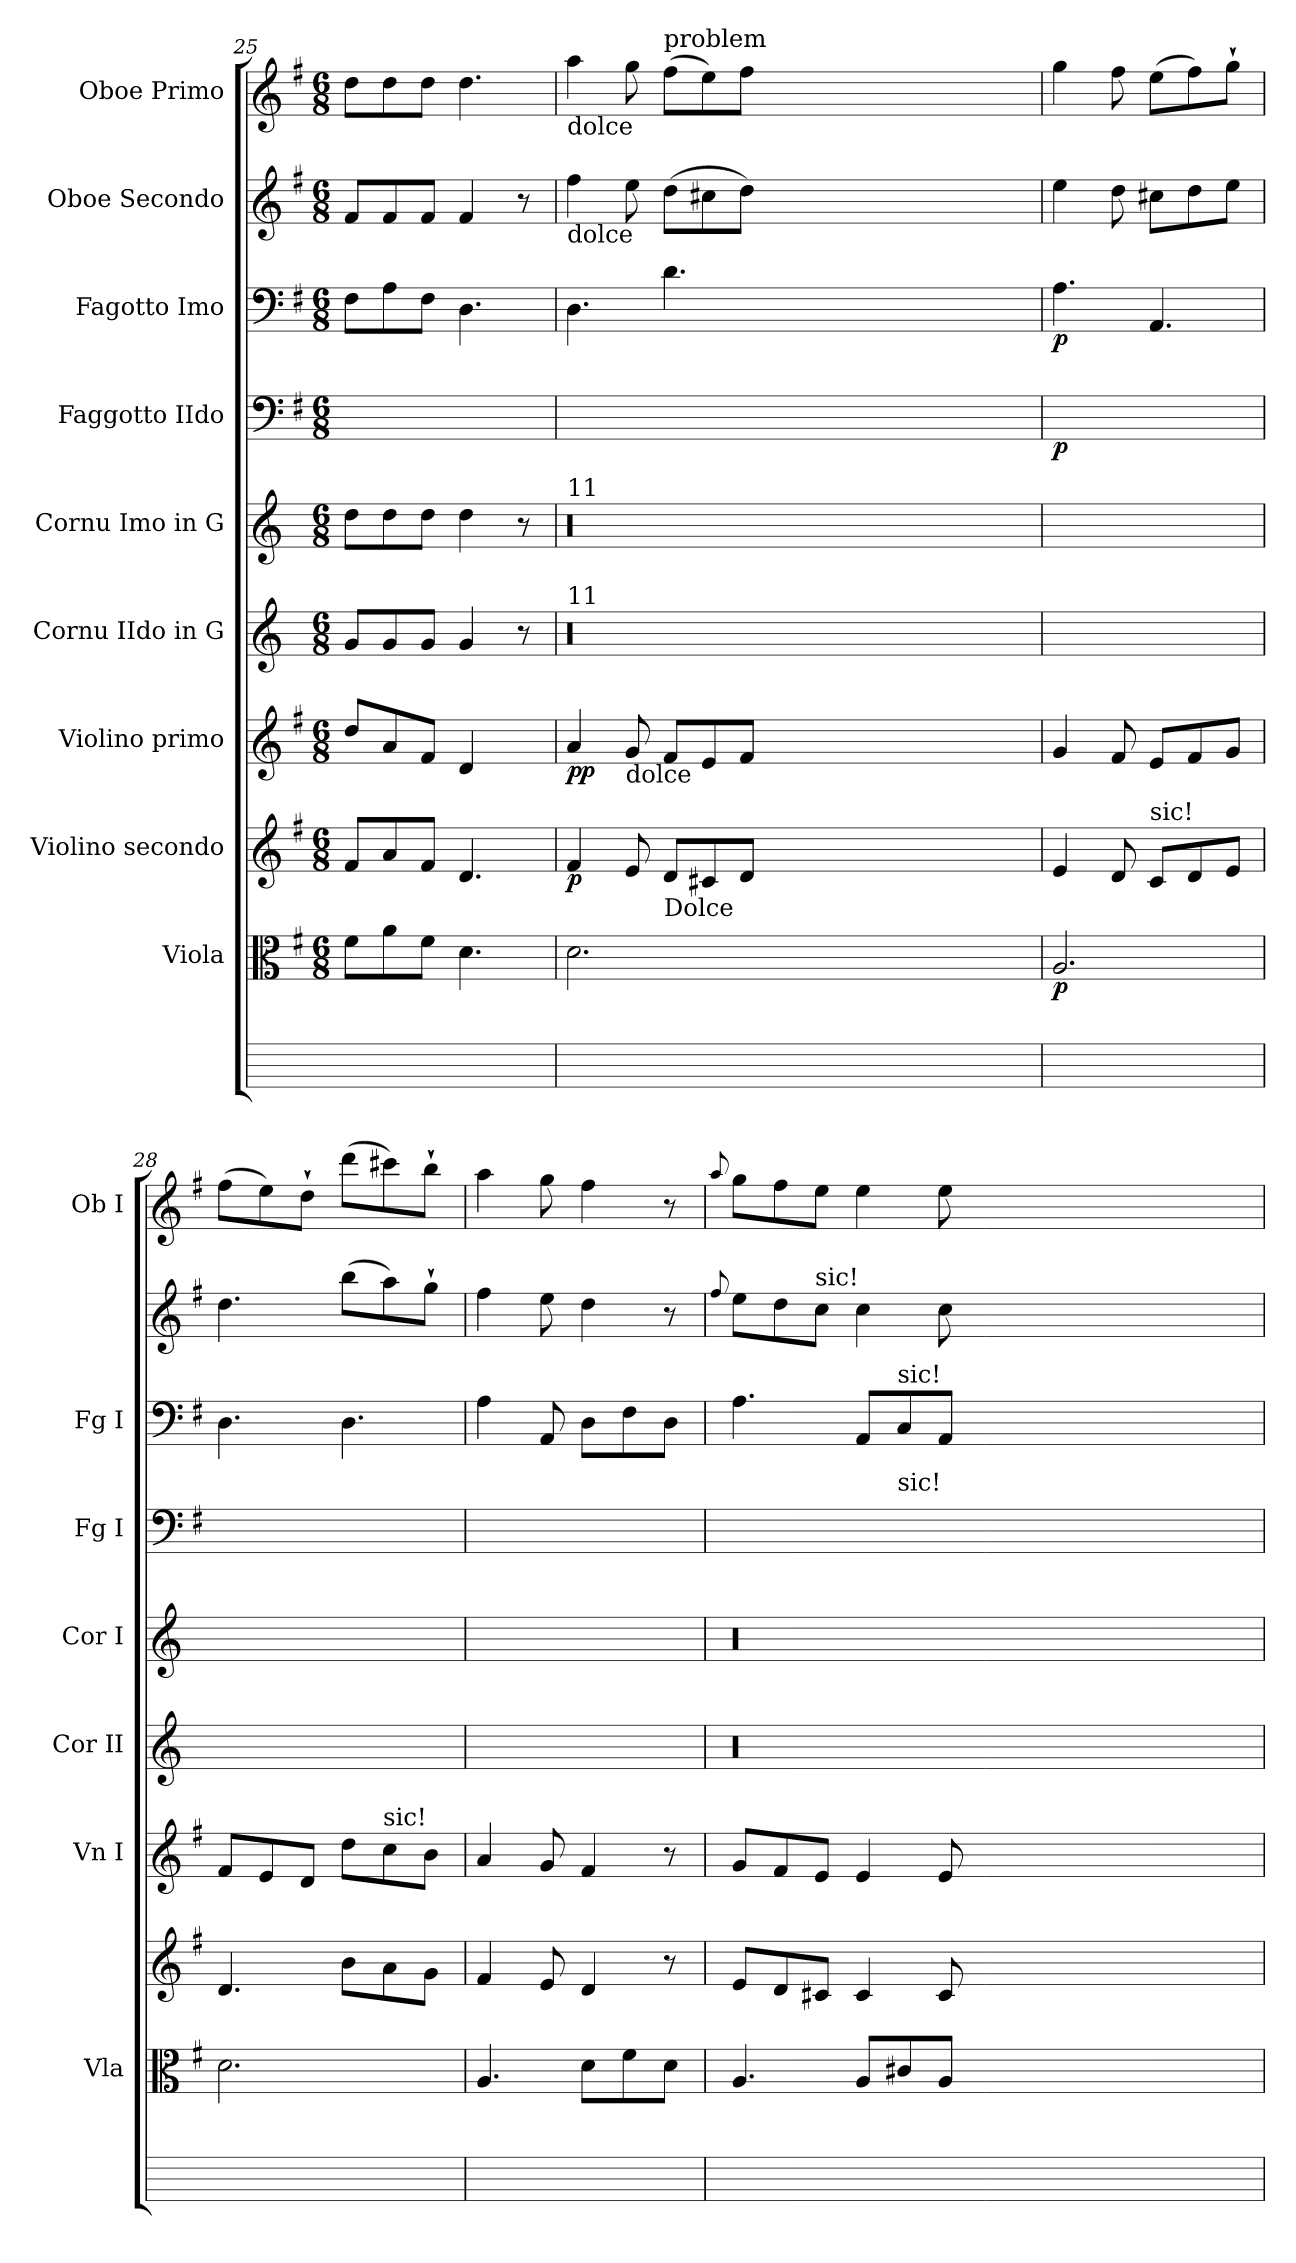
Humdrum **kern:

**kern	**kern	**dynam	**kern	**dynam	**kern	**dynam	**kern	**kern	**kern	**dynam	**kern	**dynam	**kern	**kern
*part10	*part9	*part9	*part8	*part8	*part7	*part7	*part6	*part5	*part4	*part4	*part3	*part3	*part2	*part1
*staff10	*staff9	*staff9	*staff8	*staff8	*staff7	*staff7	*staff6	*staff5	*staff4	*staff4	*staff3	*staff3	*staff2	*staff1
*	*I"Viola	*	*I"Violino secondo	*	*I"Violino primo	*	*I"Cornu IIdo in G	*I"Cornu Imo in G	*I"Faggotto IIdo	*	*I"Fagotto Imo	*	*I"Oboe Secondo	*I"Oboe Primo
*	*I'Vla	*	*	*	*I'Vn I	*	*I'Cor II	*I'Cor I	*I'Fg I	*	*I'Fg I	*	*	*I'Ob I
*	*clefC3	*	*clefG2	*	*clefG2	*	*clefG2	*clefG2	*clefF4	*	*clefF4	*	*clefG2	*clefG2
*	*	*	*	*	*	*	*ITrd3c5	*ITrd3c5	*	*	*	*	*	*
*	*k[f#]	*	*k[f#]	*	*k[f#]	*	*k[f#]	*k[f#]	*k[f#]	*	*k[f#]	*	*k[f#]	*k[f#]
*	*G:	*	*G:	*	*G:	*	*	*	*G:	*	*G:	*	*G:	*G:
*	*M6/8	*	*M6/8	*	*M6/8	*	*M6/8	*M6/8	*M6/8	*	*M6/8	*	*M6/8	*M6/8
=25	=25	=25	=25	=25	=25	=25	=25	=25	=25	=25	=25	=25	=25	=25
2.ryy	8f#\L	.	8f#/L	.	8dd/L	.	8d/L	8a\L	8F#\Lyy	.	8F#\L	.	8f#/L	8dd\L
.	8a\	.	8a/	.	8a/	.	8d/	8a\	8A\yy	.	8A\	.	8f#/	8dd\
.	8f#\J	.	8f#/J	.	8f#/J	.	8d/J	8a\J	8F#\Jyy	.	8F#\J	.	8f#/J	8dd\J
!	!	!	!	!	!LO:N:vis=4	!	!	!	!	!	!	!	!	!
.	4.d\	.	4.d/	.	4.d/	.	4d/	4a\	4.D\yy	.	4.D\	.	4f#/	4.dd\
.	.	.	.	.	.	.	8r	8r	.	.	.	.	8r	.
=26	=26	=26	=26	=26	=26	=26	=26	=26	=26	=26	=26	=26	=26	=26
!	!	!	!	!	!	!	!	!	!	!	!	!	!	!LO:TX:b:t=dolce
!	!	!	!	!	!	!	!	!	!	!	!	!	!LO:TX:b:t=dolce	!
!	!	!	!	!	!	!	!	!LO:TX:a:t=11	!	!	!	!	!	!
!	!	!	!	!	!	!	!LO:TX:a:t=11	!	!	!	!	!	!	!
!	!	!	!	!	!	!	!LO:N:vis=00	!LO:N:vis=00	!	!	!	!	!	!
2.ryy	2.d\	.	4f#/	p	4a/	pp	0.r	0.r	4.D\yy	.	4.D\	.	4ff#\	4aa\
!	!	!	!	!	!LO:TX:b:t=dolce	!	!	!	!	!	!	!	!	!
.	.	.	8e/	.	8g/	.	.	.	.	.	.	.	8ee\	8gg\
!	!	!	!	!	!	!	!	!	!	!	!	!	!	!LO:TX:a:t=problem
!	!	!	!LO:TX:b:t=Dolce	!	!	!	!	!	!	!	!	!	!	!
.	.	.	8d/L	.	8f#/L	.	.	.	4.d\yy	.	4.d\	.	(8dd\L	(8ff#\L
.	.	.	8c#X/	.	8e/	.	.	.	.	.	.	.	8cc#X\	8ee\)
.	.	.	8d/J	.	8f#/J	.	.	.	.	.	.	.	8dd\J)	8ff#\J
0ryy	0ryy	.	0ryy	.	0ryy	.	.	.	0ryy	.	0ryy	.	0ryy	0ryy
4ryy	4ryy	.	4ryy	.	4ryy	.	.	.	4ryy	.	4ryy	.	4ryy	4ryy
=27	=27	=27	=27	=27	=27	=27	=27	=27	=27	=27	=27	=27	=27	=27
2.ryy	2.A/	p	4e/	.	4g/	.	2.ryy	2.ryy	4.A\yy	p	4.A\	p	4ee\	4gg\
.	.	.	8d/	.	8f#/	.	.	.	.	.	.	.	8dd\	8ff#\
!	!	!	!LO:TX:a:t=sic!	!	!	!	!	!	!	!	!	!	!	!
.	.	.	8c/L	.	8e/L	.	.	.	4.AA/yy	.	4.AA/	.	8cc#X\L	(8ee\L
.	.	.	8d/	.	8f#/	.	.	.	.	.	.	.	8dd\	8ff#\)
.	.	.	8e/J	.	8g/J	.	.	.	.	.	.	.	8ee\J	8gg`\J
=28	=28	=28	=28	=28	=28	=28	=28	=28	=28	=28	=28	=28	=28	=28
2.ryy	2.d\	.	4.d/	.	8f#/L	.	2.ryy	2.ryy	4.D\yy	.	4.D\	.	4.dd\	(8ff#\L
.	.	.	.	.	8e/	.	.	.	.	.	.	.	.	8ee\)
.	.	.	.	.	8d/J	.	.	.	.	.	.	.	.	8dd`\J
.	.	.	8b\L	.	8dd\L	.	.	.	4.D\yy	.	4.D\	.	(8bb\L	(8ddd\L
!	!	!	!	!	!LO:TX:a:t=sic!	!	!	!	!	!	!	!	!	!
.	.	.	8a\	.	8cc\	.	.	.	.	.	.	.	8aa\)	8ccc#X\)
.	.	.	8g\J	.	8b\J	.	.	.	.	.	.	.	8gg`\J	8bb`\J
=29	=29	=29	=29	=29	=29	=29	=29	=29	=29	=29	=29	=29	=29	=29
2.ryy	4.A/	.	4f#/	.	4a/	.	2.ryy	2.ryy	4A\yy	.	4A\	.	4ff#\	4aa\
.	.	.	8e/	.	8g/	.	.	.	8AA/yy	.	8AA/	.	8ee\	8gg\
.	8d\L	.	4d/	.	4f#/	.	.	.	8D\Lyy	.	8D\L	.	4dd\	4ff#\
.	8f#\	.	.	.	.	.	.	.	8F#\yy	.	8F#\	.	.	.
.	8d\J	.	8r	.	8r	.	.	.	8D\Jyy	.	8D\J	.	8r	8r
=30	=30	=30	=30	=30	=30	=30	=30	=30	=30	=30	=30	=30	=30	=30
.	.	.	.	.	.	.	.	.	.	.	.	.	8qqff#/	8qqaa/
!	!	!	!	!	!	!	!LO:N:vis=00	!LO:N:vis=00	!	!	!	!	!	!
2.ryy	4.A/	.	8e/L	.	8g/L	.	0.r	0.r	4.A\yy	.	4.A\	.	8ee\L	8gg\L
.	.	.	8d/	.	8f#/	.	.	.	.	.	.	.	8dd\	8ff#\
!	!	!	!	!	!	!	!	!	!	!	!	!	!LO:TX:a:t=sic!	!
.	.	.	8c#X/J	.	8e/J	.	.	.	.	.	.	.	8cc\J	8ee\J
.	8A/L	.	4c#/	.	4e/	.	.	.	8AA/Lyy	.	8AA/L	.	4cc\	4ee\
!	!	!	!	!	!	!	!	!	!	!	!LO:TX:a:t=sic!	!	!	!
!	!	!	!	!	!	!	!	!	!LO:TX:a:t=sic!	!	!	!	!	!
.	8c#X/	.	.	.	.	.	.	.	8C/yy	.	8C/	.	.	.
.	8A/J	.	8c#/	.	8e/	.	.	.	8AA/Jyy	.	8AA/J	.	8cc\	8ee\
0ryy	0ryy	.	0ryy	.	0ryy	.	.	.	0ryy	.	0ryy	.	0ryy	0ryy
4ryy	4ryy	.	4ryy	.	4ryy	.	.	.	4ryy	.	4ryy	.	4ryy	4ryy
=	=	=	=	=	=	=	=	=	=	=	=	=	=	=
*-	*-	*-	*-	*-	*-	*-	*-	*-	*-	*-	*-	*-	*-	*-
